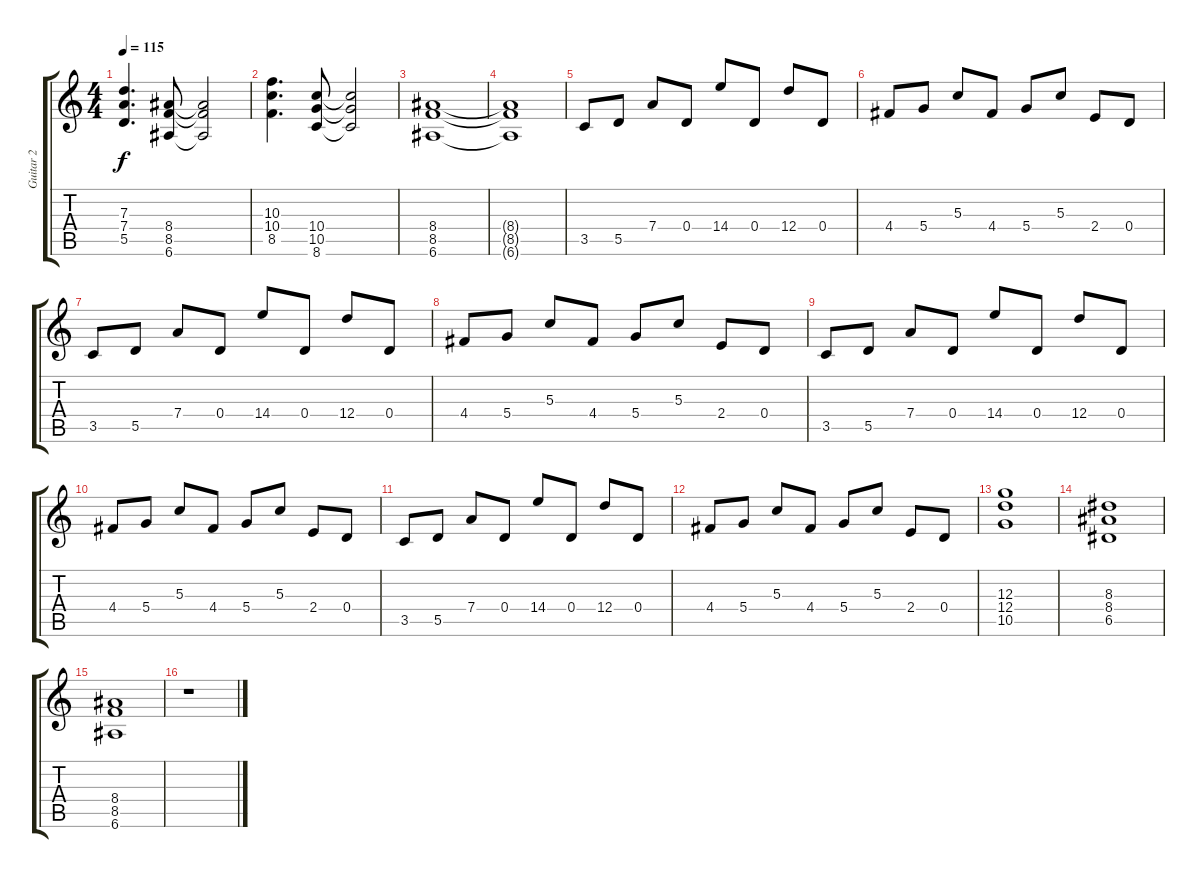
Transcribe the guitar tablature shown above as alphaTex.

\track ("Guitar 2" "Guitar 2") {instrument overdrivenguitar}
\staff {score tabs}
\tuning (E4 B3 G3 D3 A2 E2) {hide}
\ts (4 4)
\tempo 115
\clef g2
\ks c
(7.3 7.4 5.5).4{d dy f} (8.4 8.5 6.6).8 (8.4{t} 8.5{t} 6.6{t}).2 |
(10.3 10.4 8.5).4{d} (10.4 10.5 8.6).8 (10.4{t} 10.5{t} 8.6{t}).2 |
(8.4 8.5 6.6).1 |
(8.4{t} 8.5{t} 6.6{t}).1 |
3.5.8 5.5.8 7.4.8 0.4.8 14.4.8 0.4.8 12.4.8 0.4.8 |
4.4.8 5.4.8 5.3.8 4.4.8 5.4.8 5.3.8 2.4.8 0.4.8 |
3.5.8 5.5.8 7.4.8 0.4.8 14.4.8 0.4.8 12.4.8 0.4.8 |
4.4.8 5.4.8 5.3.8 4.4.8 5.4.8 5.3.8 2.4.8 0.4.8 |
3.5.8 5.5.8 7.4.8 0.4.8 14.4.8 0.4.8 12.4.8 0.4.8 |
4.4.8 5.4.8 5.3.8 4.4.8 5.4.8 5.3.8 2.4.8 0.4.8 |
3.5.8 5.5.8 7.4.8 0.4.8 14.4.8 0.4.8 12.4.8 0.4.8 |
4.4.8 5.4.8 5.3.8 4.4.8 5.4.8 5.3.8 2.4.8 0.4.8 |
(12.3 12.4 10.5).1 |
(8.3 8.4 6.5).1 |
(8.4 8.5 6.6).1 |
r.1
